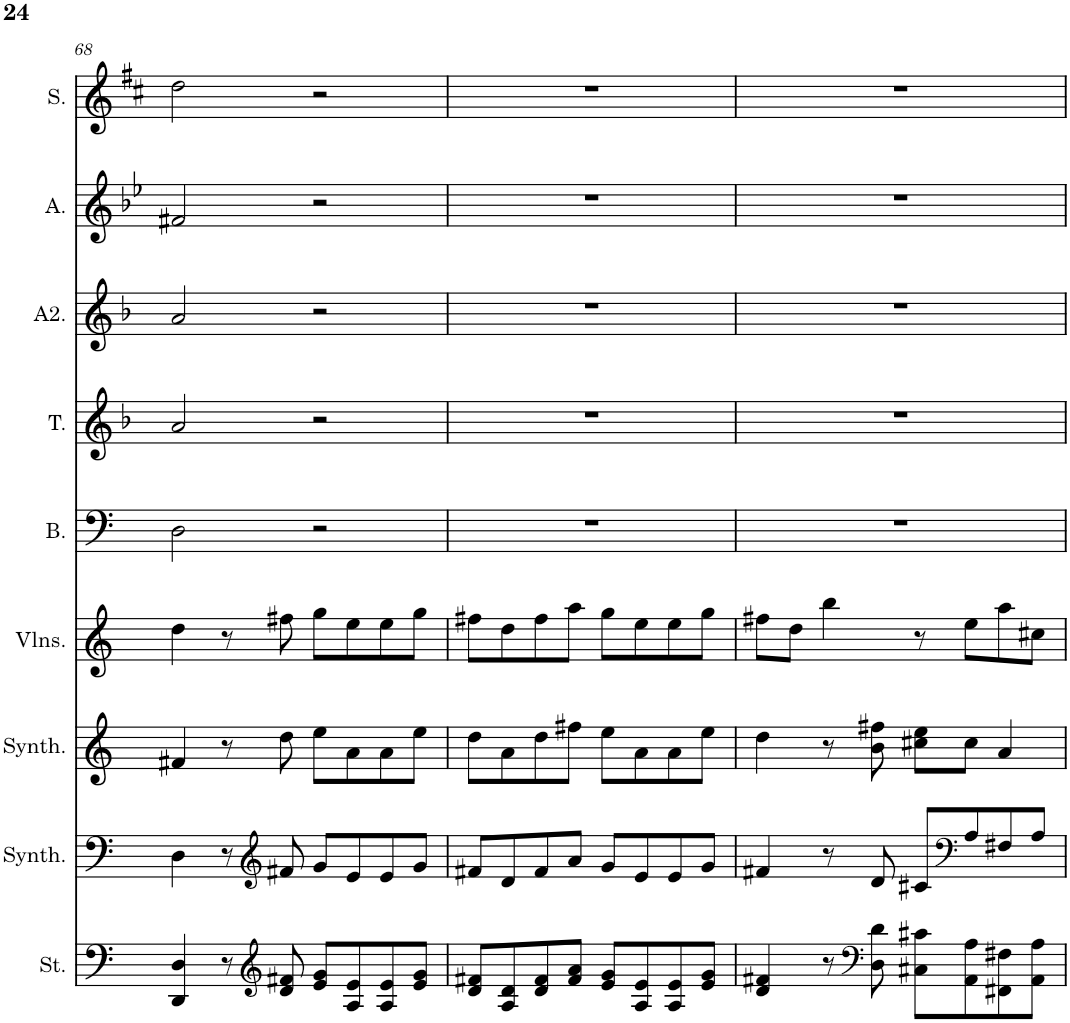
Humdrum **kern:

**kern	**kern	**kern	**kern	**kern	**kern	**kern	**kern	**kern
*part9	*part8	*part7	*part6	*part5	*part4	*part3	*part2	*part1
*staff9	*staff8	*staff7	*staff6	*staff5	*staff4	*staff3	*staff2	*staff1
*I"Cordes, D'Bass/Strings, etc	*I"Synthétiseur d'instruments à cordes, Synth strings, etc	*I"Synthétiseur d'instruments à cordes, Synth strings 2	*I"Violons, 1st violins	*I"Basse	*I"Tenor	*I"Alto 2	*I"Alto	*I"Soprano
*I'St.	*I'Synth.	*I'Synth.	*I'Vlns.	*I'B.	*I'T.	*I'A2.	*I'A.	*I'S.
!!LO:PB:g=z
*clefF4	*clefF4	*clefG2	*clefG2	*clefF4	*clefG2	*clefG2	*clefG2	*clefG2
*k[]	*k[]	*k[]	*k[]	*k[]	*k[b-]	*k[b-]	*k[b-e-]	*k[f#c#]
*M4/4	*M4/4	*M4/4	*M4/4	*M4/4	*M4/4	*M4/4	*M4/4	*M4/4
=68	=68	=68	=68	=68	=68	=68	=68	=68
4DD/ 4D/	4D\	4f#X/	4dd\	2D\	2a/	2a/	2f#X/	2dd\
8r	8r	8r	8r	.	.	.	.	.
*clefG2	*clefG2	*	*	*	*	*	*	*
8d/ 8f#X/	8f#X/	8dd\	8ff#X\	.	.	.	.	.
8e/ 8g/L	8g/L	8ee\L	8gg\L	2r	2r	2r	2r	2r
8A/ 8e/	8e/	8a\	8ee\	.	.	.	.	.
8A/ 8e/	8e/	8a\	8ee\	.	.	.	.	.
8e/ 8g/J	8g/J	8ee\J	8gg\J	.	.	.	.	.
=69	=69	=69	=69	=69	=69	=69	=69	=69
8d/ 8f#X/L	8f#X/L	8dd\L	8ff#X\L	1r	1r	1r	1r	1r
8A/ 8d/	8d/	8a\	8dd\	.	.	.	.	.
8d/ 8f#/	8f#/	8dd\	8ff#\	.	.	.	.	.
8f#/ 8a/J	8a/J	8ff#X\J	8aa\J	.	.	.	.	.
8e/ 8g/L	8g/L	8ee\L	8gg\L	.	.	.	.	.
8A/ 8e/	8e/	8a\	8ee\	.	.	.	.	.
8A/ 8e/	8e/	8a\	8ee\	.	.	.	.	.
8e/ 8g/J	8g/J	8ee\J	8gg\J	.	.	.	.	.
=70	=70	=70	=70	=70	=70	=70	=70	=70
4d/ 4f#X/	4f#X/	4dd\	8ff#X\L	1r	1r	1r	1r	1r
.	.	.	8dd\J	.	.	.	.	.
8r	8r	8r	4bb\	.	.	.	.	.
*clefF4	*	*	*	*	*	*	*	*
8D\ 8d\	8d/	8b\ 8ff#X\	.	.	.	.	.	.
8C#X\ 8c#X\L	8c#X/L	8cc#X\ 8ee\L	8r	.	.	.	.	.
*	*clefF4	*	*	*	*	*	*	*
8AA\ 8A\	8A/	8cc#\J	8ee\L	.	.	.	.	.
8FF#X\ 8F#X\	8F#X/	4a/	8aa\	.	.	.	.	.
8AA\ 8A\J	8A/J	.	8cc#X\J	.	.	.	.	.
=	=	=	=	=	=	=	=	=
*-	*-	*-	*-	*-	*-	*-	*-	*-
